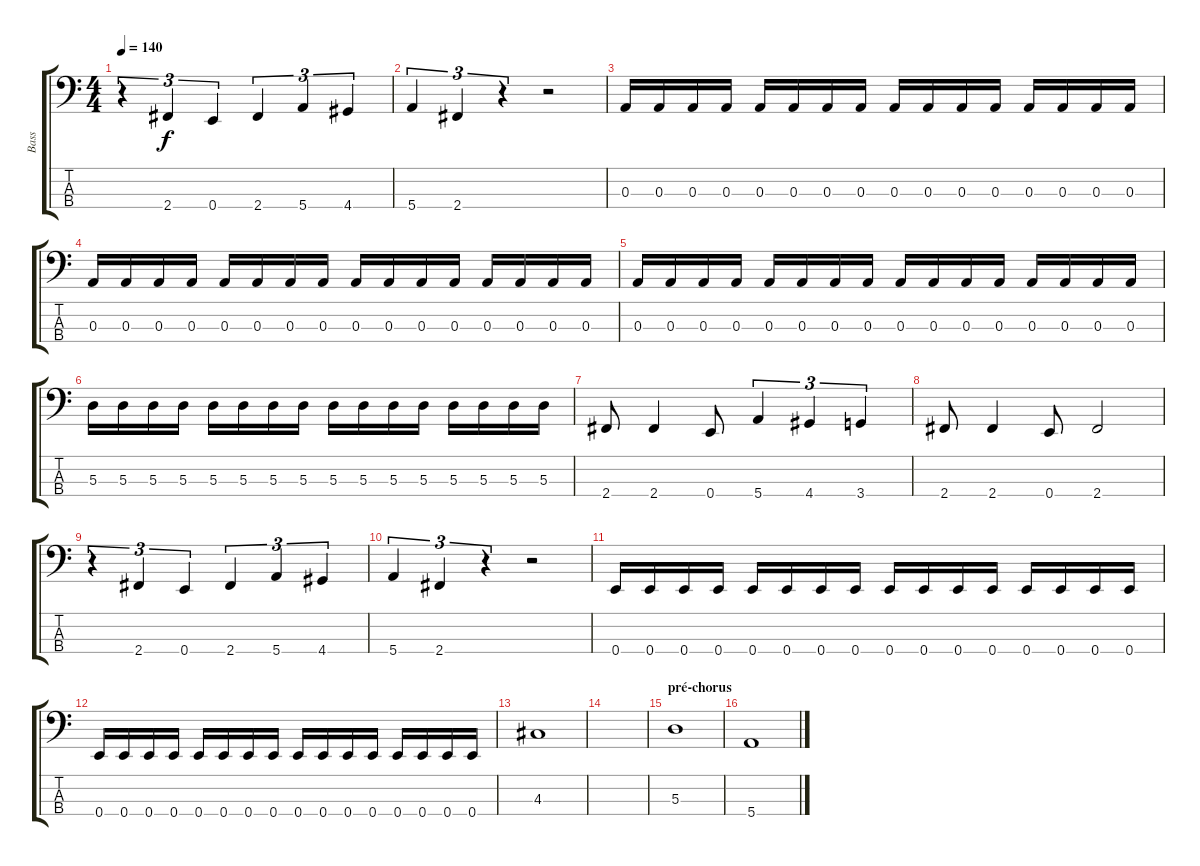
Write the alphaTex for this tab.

\track ("Bass" "Bass") {instrument electricbassfinger}
\staff {score tabs}
\tuning (G2 D2 A1 E1) {hide}
\ts (4 4)
\tempo 140
\clef f4
\ks c
r.4{tu (3 2) dy f} 2.4.4{tu (3 2)} 0.4.4{tu (3 2)} 2.4.4{tu (3 2)} 5.4.4{tu (3 2)} 4.4.4{tu (3 2)} |
5.4.4{tu (3 2)} 2.4.4{tu (3 2)} r.4{tu (3 2)} r.2 |
0.3.16 0.3.16 0.3.16 0.3.16 0.3.16 0.3.16 0.3.16 0.3.16 0.3.16 0.3.16 0.3.16 0.3.16 0.3.16 0.3.16 0.3.16 0.3.16 |
0.3.16 0.3.16 0.3.16 0.3.16 0.3.16 0.3.16 0.3.16 0.3.16 0.3.16 0.3.16 0.3.16 0.3.16 0.3.16 0.3.16 0.3.16 0.3.16 |
0.3.16 0.3.16 0.3.16 0.3.16 0.3.16 0.3.16 0.3.16 0.3.16 0.3.16 0.3.16 0.3.16 0.3.16 0.3.16 0.3.16 0.3.16 0.3.16 |
5.3.16 5.3.16 5.3.16 5.3.16 5.3.16 5.3.16 5.3.16 5.3.16 5.3.16 5.3.16 5.3.16 5.3.16 5.3.16 5.3.16 5.3.16 5.3.16 |
2.4.8 2.4.4 0.4.8 5.4.4{tu (3 2)} 4.4.4{tu (3 2)} 3.4.4{tu (3 2)} |
2.4.8 2.4.4 0.4.8 2.4.2 |
r.4{tu (3 2)} 2.4.4{tu (3 2)} 0.4.4{tu (3 2)} 2.4.4{tu (3 2)} 5.4.4{tu (3 2)} 4.4.4{tu (3 2)} |
5.4.4{tu (3 2)} 2.4.4{tu (3 2)} r.4{tu (3 2)} r.2 |
0.4.16 0.4.16 0.4.16 0.4.16 0.4.16 0.4.16 0.4.16 0.4.16 0.4.16 0.4.16 0.4.16 0.4.16 0.4.16 0.4.16 0.4.16 0.4.16 |
0.4.16 0.4.16 0.4.16 0.4.16 0.4.16 0.4.16 0.4.16 0.4.16 0.4.16 0.4.16 0.4.16 0.4.16 0.4.16 0.4.16 0.4.16 0.4.16 |
4.3.1 |
|
\section ("" "pré-chorus")
5.3.1 |
5.4.1
